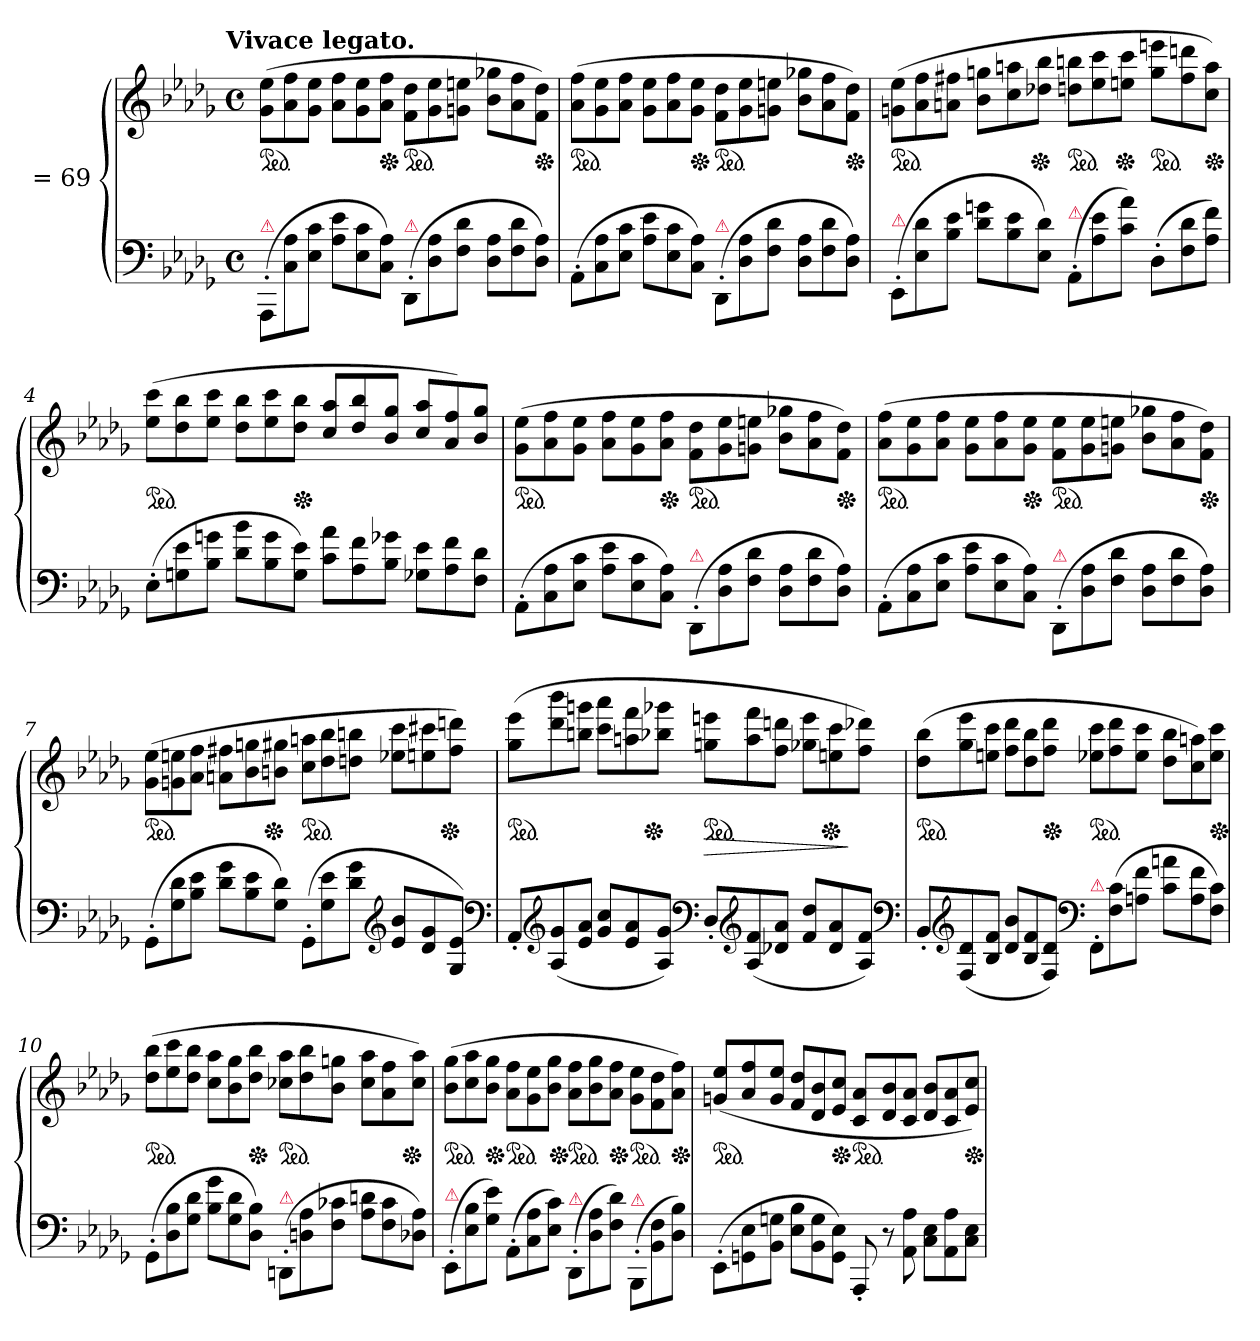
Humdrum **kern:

**kern	**kern	**dynam
*part1	*part1	*part1
*staff2	*staff1	*staff1/2
*I"[half] = 69	*	*
*clefF4	*clefG2	*
*k[b-e-a-d-g-]	*k[b-e-a-d-g-]	*
*D-:	*D-:	*
!!LO:TX:omd:t=Vivace legato.
*M4/4	*M4/4	*
*met(c)	*met(c)	*
*MM69	*MM69	*
*Xtuplet	*Xtuplet	*
=1	=1	=1
!LO:TX:a:color=crimson:t=⚠	!	!
*	*ped	*
(>12AAA-'</L	(>12g- 12ee-L	.
12C\ 12A-\	12a- 12ff	.
12E-\ 12c\J	12g- 12ee-J	.
12A- 12e-L	12a- 12ffL	.
12E- 12c	12g- 12ee-	.
*	*Xped	*
12C 12A-J)	12a- 12ffJ	.
!LO:TX:a:color=crimson:t=⚠	!	!
*	*ped	*
(>12DD-'</L	12f 12dd-L	.
12D-\ 12A-\	12g- 12ee-	.
12F\ 12d-\J	12gn 12eenJ	.
12D- 12A-L	12b- 12gg-XL	.
12F 12d-	12a- 12ff	.
*	*Xped	*
12D- 12A-J)	12f 12dd-J)	.
=2	=2	=2
*	*ped	*
(>12AA-'>L	(>12a- 12ffL	.
12C 12A-	12g- 12ee-	.
12E- 12cJ	12a- 12ffJ	.
12A- 12e-L	12g- 12ee-L	.
12E- 12c	12a- 12ff	.
*	*Xped	*
12C 12A-J)	12g- 12ee-J	.
!LO:TX:a:color=crimson:t=⚠	!	!
*	*ped	*
(>12DD-'</L	12f 12dd-L	.
12D-\ 12A-\	12g- 12ee-	.
12F\ 12d-\J	12gn 12eenJ	.
12D- 12A-L	12b- 12gg-XL	.
12F 12d-	12a- 12ff	.
*	*Xped	*
12D- 12A-J)	12f 12dd-J)	.
=3	=3	=3
!LO:TX:a:color=crimson:t=⚠	!	!
*	*ped	*
(>12EE-'</L	(>12gn 12ee-L	.
12E-\ 12d-\	12a- 12ff	.
12B-\ 12e-\J	12an 12ff#XJ	.
12d- 12gnL	12b- 12ggnL	.
12B- 12e-	12cc 12aan	.
*	*Xped	*
12E- 12d-J)	12dd-X 12bb-J	.
!LO:TX:a:color=crimson:t=⚠	!	!
*	*ped	*
(>12AA-'</L	12ddn 12bbnL	.
12A-\ 12e-\	12ee- 12ccc	.
*	*Xped	*
12c\ 12a-\J)	12een 12cccJ	.
*	*ped	*
(>12D-'>L	12gg 12eeenL	.
12F 12d-	12ff# 12dddn	.
*	*Xped	*
12A- 12fJ)	12cc 12aaJ)	.
=4	=4	=4
*	*ped	*
(>12E-'>L	(>12ee- 12cccL	.
12Gn 12e-	12dd- 12bb-	.
12B- 12gnJ	12ee- 12cccJ	.
12d- 12b-L	12dd- 12bb-L	.
12B- 12g	12ee- 12ccc	.
*	*Xped	*
12G 12e-J)	12dd- 12bb-J	.
12c\ 12a-\L	12cc/ 12aa-/L	.
12A-\ 12f\	12dd-/ 12bb-/	.
12B-\ 12g-X\J	12b-/ 12gg-/J	.
12G-X\ 12e-\L	12cc/ 12aa-/L	.
12A-\ 12f\	12a-/ 12ff/)	.
12F\ 12d-\J	12b-/ 12gg-/J	.
=5	=5	=5
*	*ped	*
(>12AA-'>L	(>12g- 12ee-L	.
12C 12A-	12a- 12ff	.
12E- 12cJ	12g- 12ee-J	.
12A- 12e-L	12a- 12ffL	.
12E- 12c	12g- 12ee-	.
*	*Xped	*
12C 12A-J)	12a- 12ffJ	.
!LO:TX:a:color=crimson:t=⚠	!	!
*	*ped	*
(>12DD-'</L	12f 12dd-L	.
12D-\ 12A-\	12g- 12ee-	.
12F\ 12d-\J	12gn 12eenJ	.
12D- 12A-L	12b- 12gg-XL	.
12F 12d-	12a- 12ff	.
*	*Xped	*
12D- 12A-J)	12f 12dd-J)	.
=6	=6	=6
*	*ped	*
(>12AA-'>L	(>12a- 12ffL	.
12C 12A-	12g- 12ee-	.
12E- 12cJ	12a- 12ffJ	.
12A- 12e-L	12g- 12ee-L	.
12E- 12c	12a- 12ff	.
*	*Xped	*
12C 12A-J)	12g- 12ee-J	.
!LO:TX:a:color=crimson:t=⚠	!	!
*	*ped	*
(>12DD-'</L	12f 12ee-L	.
12D-\ 12A-\	12g- 12ee-	.
12F\ 12d-\J	12gn 12eenJ	.
12D- 12A-L	12b- 12gg-XL	.
12F 12d-	12a- 12ff	.
*	*Xped	*
12D- 12A-J)	12f 12dd-J)	.
=7	=7	=7
*	*ped	*
(>12GG-'>L	(>12g- 12ee-L	.
12G- 12d-	12gn 12een	.
12B- 12e-J	12a- 12ffJ	.
12d- 12g-L	12an 12ff#XL	.
12B- 12e-	12b- 12ggn	.
*	*Xped	*
12G- 12d-J)	12bn 12gg#XJ	.
*	*ped	*
(>12GG-'>L	12cc 12aanL	.
12G- 12e-	12dd- 12bb-	.
12d- 12g-J	12ddn 12bbnJ	.
*clefG2	*	*
12e- 12b-L	12ee-X 12cccL	.
12d- 12g-	12een 12ccc#X	.
*	*Xped	*
12G- 12e-J)	12ff# 12dddnJ)	.
*clefF4	*	*
=8	=8	=8
*	*ped	*
12AA-'<L	(>12gg- 12eee-L	.
*clefG2	*	*
(<12A- 12g-	12ddd- 12bbb-	.
12e- 12a-J	12bbn 12gggnJ	.
12g- 12ccL	12ccc 12aaa-L	.
12e- 12a-	12aan 12fff	.
*	*Xped	*
12A- 12g-J)	12bb-X 12ggg-XJ	.
*clefF4	*	*
*	*ped	*
12D-'<L	12ggn 12eeenL	>
*clefG2	*	*
(<12A- 12f	12aa 12fff	.
12d-X 12a-J	12ff 12dddnJ	.
12f 12dd-L	12gg-X 12eeeL	.
*	*Xped	*
12d- 12a-	12een 12ccc	.
12A- 12fJ)	12ff 12ddd-XJ)	]
*clefF4	*	*
=9	=9	=9
*	*ped	*
12BB-'<L	(>12dd- 12bb-L	.
*clefG2	*	*
(<12F 12d-	12gg- 12eee-	.
12B- 12fJ	12een 12cccJ	.
12d- 12b-L	12ff 12ddd-L	.
12B- 12f	12dd- 12bb-	.
*	*Xped	*
12F 12d-J)	12ff 12ddd-J	.
*clefF4	*	*
!LO:TX:a:color=crimson:t=⚠	!	!
*	*ped	*
12FF'</L	12ee-X 12cccL	.
(>12F\ 12c\	12ff 12ddd-	.
12An\ 12f\J	12ee- 12cccJ	.
12c 12anL	12dd- 12bb-L	.
12A 12f	12cc 12aan)	.
*	*Xped	*
12F 12cJ)	12ee- 12cccJ	.
=10	=10	=10
*	*ped	*
(>12GG-'>L	(>12dd- 12bb-L	.
12D- 12B-	12ee- 12ccc	.
12G- 12d-J	12dd- 12bb-J	.
12B- 12g-L	12cc 12aa-L	.
12G- 12d-	12b- 12gg-	.
*	*Xped	*
12D- 12B-J)	12dd- 12bb-J	.
!LO:TX:a:color=crimson:t=⚠	!	!
*	*ped	*
(>12DDn'</L	12cc-X 12aa-L	.
12Dn\ 12A-\	12dd- 12bb-	.
12F\ 12c-X\J	12b- 12ggnJ	.
12A- 12dnL	12cc- 12aa-L	.
12F 12c-	12a- 12ff	.
*	*Xped	*
12D-X 12A-J)	12cc- 12aa-J)	.
=11	=11	=11
!LO:TX:a:color=crimson:t=⚠	!	!
*	*ped	*
(>12EE-'</L	(>12b- 12gg-L	.
12E-\ 12B-\	12cc 12aa-	.
*	*Xped	*
12G-\ 12e-\J)	12b- 12gg-J	.
*	*ped	*
(>12AA-'>L	12a- 12ffL	.
12C 12A-	12g- 12ee-	.
12E- 12cJ)	12b- 12gg-J	.
!LO:TX:a:color=crimson:t=⚠	!	!
*	*Xped	*
*	*ped	*
(>12DD-'</L	12a- 12ffL	.
12D-\ 12A-\	12b- 12gg-	.
*	*Xped	*
12F\ 12d-\J)	12a- 12ffJ	.
!LO:TX:a:color=crimson:t=⚠	!	!
*	*ped	*
(>12BBB-'</L	12g- 12ee-L	.
12BB-\ 12F\	12f 12dd-	.
*	*Xped	*
12D-\ 12B-\J)	12a- 12ffJ)	.
=12	=12	=12
*	*ped	*
(>12EE-'>\L	(>12gn/ 12ee-/L	.
12GGn\ 12E-\	12a-/ 12ff/	.
12BB-\ 12Gn\J	12g/ 12ee-/J	.
12E- 12B-L	12f/ 12dd-/L	.
12BB- 12G	12d-/ 12b-/	.
*	*Xped	*
12GG 12E-J)	12e-/ 12cc/J	.
*	*ped	*
12AAA-'<	12c 12a-L	.
12r	12d- 12b-	.
12AA- 12A-	12c 12a-J	.
12C 12E-L	12d- 12b-L	.
12AA- 12A-	12c 12a-	.
*	*Xped	*
12C 12E-J	12e- 12ccJ)	.
=	=	=
*-	*-	*-
